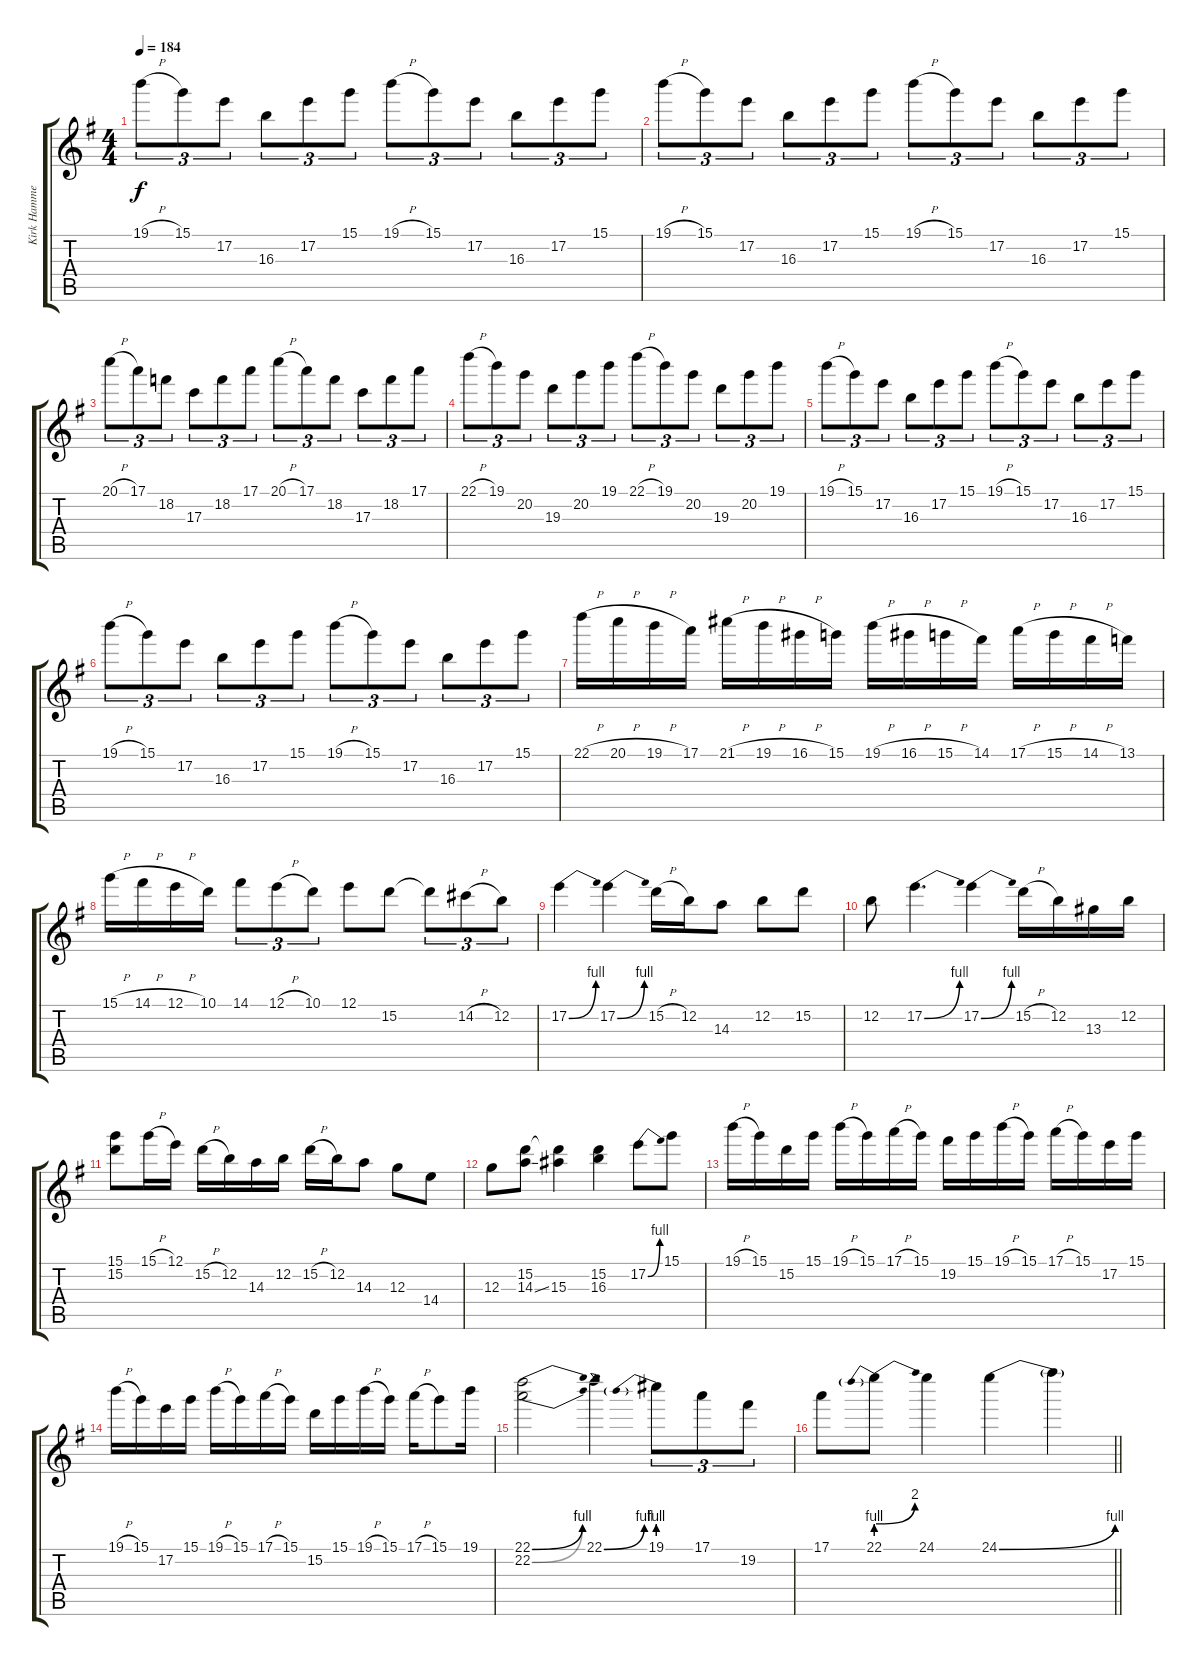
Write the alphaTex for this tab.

\track ("Kirk Hammett" "Kirk Hamme") {instrument overdrivenguitar}
\staff {score tabs}
\tuning (E4 B3 G3 D3 A2 E2) {hide}
\ts (4 4)
\tempo 184
\clef g2
\ks eminor
19.1{h}.8{tu (3 2) dy f} 15.1.8{tu (3 2)} 17.2.8{tu (3 2)} 16.3.8{tu (3 2)} 17.2.8{tu (3 2)} 15.1.8{tu (3 2)} 19.1{h}.8{tu (3 2)} 15.1.8{tu (3 2)} 17.2.8{tu (3 2)} 16.3.8{tu (3 2)} 17.2.8{tu (3 2)} 15.1.8{tu (3 2)} |
19.1{h}.8{tu (3 2)} 15.1.8{tu (3 2)} 17.2.8{tu (3 2)} 16.3.8{tu (3 2)} 17.2.8{tu (3 2)} 15.1.8{tu (3 2)} 19.1{h}.8{tu (3 2)} 15.1.8{tu (3 2)} 17.2.8{tu (3 2)} 16.3.8{tu (3 2)} 17.2.8{tu (3 2)} 15.1.8{tu (3 2)} |
20.1{h}.8{tu (3 2)} 17.1.8{tu (3 2)} 18.2.8{tu (3 2)} 17.3.8{tu (3 2)} 18.2.8{tu (3 2)} 17.1.8{tu (3 2)} 20.1{h}.8{tu (3 2)} 17.1.8{tu (3 2)} 18.2.8{tu (3 2)} 17.3.8{tu (3 2)} 18.2.8{tu (3 2)} 17.1.8{tu (3 2)} |
22.1{h}.8{tu (3 2)} 19.1.8{tu (3 2)} 20.2.8{tu (3 2)} 19.3.8{tu (3 2)} 20.2.8{tu (3 2)} 19.1.8{tu (3 2)} 22.1{h}.8{tu (3 2)} 19.1.8{tu (3 2)} 20.2.8{tu (3 2)} 19.3.8{tu (3 2)} 20.2.8{tu (3 2)} 19.1.8{tu (3 2)} |
19.1{h}.8{tu (3 2)} 15.1.8{tu (3 2)} 17.2.8{tu (3 2)} 16.3.8{tu (3 2)} 17.2.8{tu (3 2)} 15.1.8{tu (3 2)} 19.1{h}.8{tu (3 2)} 15.1.8{tu (3 2)} 17.2.8{tu (3 2)} 16.3.8{tu (3 2)} 17.2.8{tu (3 2)} 15.1.8{tu (3 2)} |
19.1{h}.8{tu (3 2)} 15.1.8{tu (3 2)} 17.2.8{tu (3 2)} 16.3.8{tu (3 2)} 17.2.8{tu (3 2)} 15.1.8{tu (3 2)} 19.1{h}.8{tu (3 2)} 15.1.8{tu (3 2)} 17.2.8{tu (3 2)} 16.3.8{tu (3 2)} 17.2.8{tu (3 2)} 15.1.8{tu (3 2)} |
22.1{h}.16 20.1{h}.16 19.1{h}.16 17.1.16 21.1{h}.16 19.1{h}.16 16.1{h}.16 15.1.16 19.1{h}.16 16.1{h}.16 15.1{h}.16 14.1.16 17.1{h}.16 15.1{h}.16 14.1{h}.16 13.1.16 |
15.1{h}.16 14.1{h}.16 12.1{h}.16 10.1.16 14.1.8{tu (3 2)} 12.1{h}.8{tu (3 2)} 10.1.8{tu (3 2)} 12.1.8 15.2.8 15.2{t}.8{tu (3 2)} 14.2{h}.8{tu (3 2)} 12.2.8{tu (3 2)} |
17.2{be (bend 0 0 60 4)}.4 17.2{be (bend 0 0 60 4)}.4 15.2{h}.16 12.2.16 14.3.8 12.2.8 15.2.8 |
12.2.8 17.2{be (bend 0 0 60 4)}.4{d} 17.2{be (bend 0 0 60 4)}.4 15.2{h}.16 12.2.16 13.3.16 12.2.16 |
(15.1 15.2).8 15.1{h}.16 12.1.16 15.2{h}.16 12.2.16 14.3.16 12.2.16 15.2{h}.16 12.2.16 14.3.8 12.3.8 14.4.8 |
12.3.8 (15.2 14.3{ss}).8 (15.2{t} 15.3).4 (15.2 16.3).4 17.2{be (bend 0 0 60 4)}.8 15.1.8 |
19.1{h}.16 15.1.16 15.2.16 15.1.16 19.1{h}.16 15.1.16 17.1{h}.16 15.1.16 19.2.16 15.1.16 19.1{h}.16 15.1.16 17.1{h}.16 15.1.16 17.2.16 15.1.16 |
19.1{h}.16 15.1.16 17.2.16 15.1.16 19.1{h}.16 15.1.16 17.1{h}.16 15.1.16 15.2.16 15.1.16 19.1{h}.16 15.1.16 17.1{h}.16 15.1.8 19.1.16 |
(22.1{be (bend 0 0 60 4)} 22.2{be (bend 0 0 60 4)}).2 22.1{be (bend 0 0 60 4)}.4 19.1{be (prebend 0 4 60 4)}.8{tu (3 2)} 17.1.8{tu (3 2)} 19.2.8{tu (3 2)} |
\barLineRight lightlight
17.1.8 22.1{be (prebendbend 0 4 60 8)}.8 24.1.4 24.1{be (bend 0 0 60 4)}.4 24.1{t}.4
